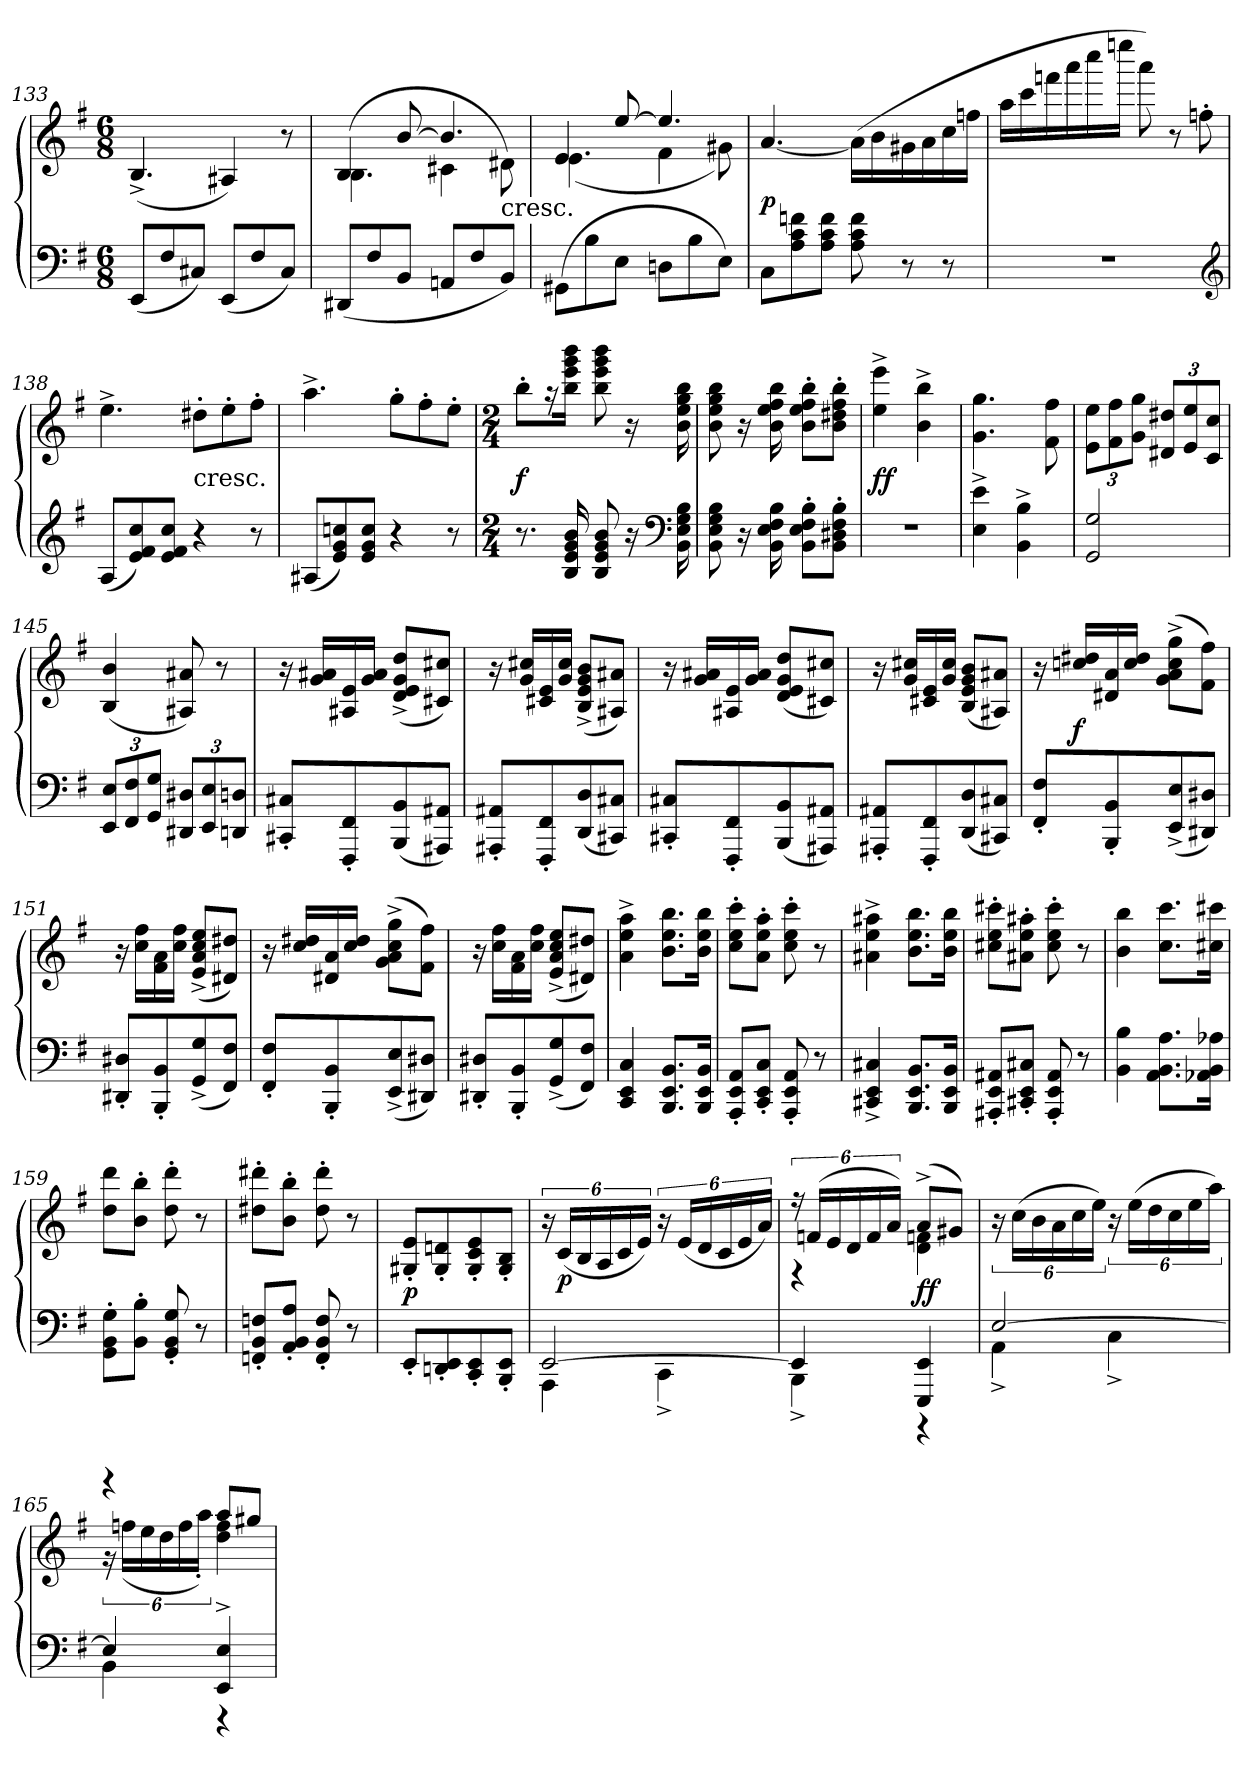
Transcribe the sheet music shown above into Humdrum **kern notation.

**kern	**kern	**dynam
*part1	*part1	*part1
*staff2	*staff1	*staff1/2
*clefF4	*clefG2	*
*k[f#]	*k[f#]	*
*M6/8	*M6/8	*
=133	=133	=133
(8EE/L	(4.B^/	.
8F#/	.	.
8C#X/J)	.	.
(8EE/L	4A#X/)	.
8F#/	.	.
8C#/J)	8r	.
=134	=134	=134
*	*^	*
(8DD#X/L	(4B/	4.B\	.
8F#/	.	.	.
8BB/J	[8b/	.	.
8AAn/L	4.b/]	4c#X\	.
8F#/	.	.	.
!	!	!LO:TX:c:t=cresc.	!
8BB/J)	.	8d#X\)	.
=135	=135	=135	=135
(8GG#X\L	4e/	(4.e\	.
8B\	.	.	.
8E\J	[8ee/	.	.
8Dn\L	4.ee/]	4f#\	.
8B\	.	.	.
8E\J)	.	8g#X\)	.
*	*v	*v	*
=136	=136	=136
8C\L	[4.a/	p
8A\ 8c\ 8fn\	.	.
8A\ 8c\ 8f\J	.	.
8A\ 8c\ 8f\	(16a\LL]	.
.	16b\	.
8r	16g#X\	.
.	16a\	.
8r	16cc\	.
.	16ffn\JJ	.
=137	=137	=137
2.r	16aa\LL	.
.	16ccc\	.
.	16fffn\	.
.	16aaa\	.
.	16cccc\	.
.	16eeeen\JJ	.
.	8aaa\)	.
.	8r	.
.	8ffn'\	.
*clefG2	*	*
=138	=138	=138
(8A/L	4.ee^\	.
8e/ 8f#/ 8cc/)	.	.
8e/ 8f#/ 8cc/J	.	.
!	!LO:TX:c:t=cresc.	!
4r	8dd#X'\L	.
.	8ee'\	.
8r	8ff#'\J	.
=139	=139	=139
(8A#X/L	4.aa^\	.
8e/ 8g/ 8ccn/)	.	.
8e/ 8g/ 8cc/J	.	.
4r	8gg'\L	.
.	8ff#'\	.
8r	8ee'\J	.
=140	=140	=140
*M2/4	*M2/4	*
8.r	8bb'\L	f
.	16r	.
16B/ 16e/ 16g/ 16b/	16bb\ 16eee\ 16ggg\ 16bbb\Jk	.
8B/ 8e/ 8g/ 8b/	8bb\ 8eee\ 8ggg\ 8bbb\	.
16r	16r	.
*clefF4	*	*
16BB\ 16E\ 16G\ 16B\	16b\ 16ee\ 16gg\ 16bb\	.
=141	=141	=141
8BB\ 8E\ 8G\ 8B\	8b\ 8ee\ 8gg\ 8bb\	.
16r	16r	.
16BB\ 16E\ 16F#\ 16B\	16b\ 16ee\ 16ff#\ 16bb\	.
8BB'\ 8E'\ 8F#'\ 8B'\L	8b'\ 8ee'\ 8ff#'\ 8bb'\L	.
8BB'\ 8D#X'\ 8F#'\ 8B'\J	8b'\ 8dd#X'\ 8ff#'\ 8bb'\J	.
=142	=142	=142
2r	4ee^\ 4eee^\	ff
.	4b^\ 4bb^\	.
=143	=143	=143
4E^\ 4e^\	4.g\ 4.gg\	.
4BB^\ 4B^\	.	.
.	8f#\ 8ff#\	.
=144	=144	=144
2GG/ 2G/	12e\ 12ee\L	.
.	12f#\ 12ff#\	.
.	12g\ 12gg\J	.
.	12d#X/ 12dd#X/L	.
.	12e/ 12ee/	.
.	12c/ 12cc/J	.
=145	=145	=145
12EE/ 12E/L	(4B/ 4b/	.
12FF#/ 12F#/	.	.
12GG/ 12G/J	.	.
12DD#X/ 12D#X/L	8A#X/ 8a#X/)	.
12EE/ 12E/	.	.
.	8r	.
12DDn/ 12Dn/J	.	.
=146	=146	=146
8CC#X'/ 8C#X'/L	16r	.
.	16g/ 16a#X/LL	.
8FFF#'/ 8FF#'/	16A#X/ 16e/	.
.	16g/ 16a#/JJ	.
(8BBB/ 8BB/	(8d^/ 8e^/ 8g^/ 8dd^/L	.
8AAA#X/ 8AA#X/J)	8c#X/ 8cc#X/J)	.
=147	=147	=147
8AAA#X'/ 8AA#X'/L	16r	.
.	16g/ 16cc#X/LL	.
8FFF#'/ 8FF#'/	16c#X/ 16e/	.
.	16g/ 16cc#/JJ	.
(8DD/ 8D/	(8B^/ 8e^/ 8g^/ 8b^/L	.
8CC#X/ 8C#X/J)	8A#X/ 8a#X/J)	.
=148	=148	=148
8CC#X'/ 8C#X'/L	16r	.
.	16g/ 16a#X/LL	.
8FFF#'/ 8FF#'/	16A#X/ 16e/	.
.	16g/ 16a#/JJ	.
(8BBB/ 8BB/	(8d/ 8e/ 8g/ 8dd/L	.
8AAA#X/ 8AA#X/J)	8c#X/ 8cc#X/J)	.
=149	=149	=149
8AAA#X'/ 8AA#X'/L	16r	.
.	16g/ 16cc#X/LL	.
8FFF#'/ 8FF#'/	16c#X/ 16e/	.
.	16g/ 16cc#/JJ	.
(8DD/ 8D/	(8B/ 8e/ 8g/ 8b/L	.
8CC#X/ 8C#X/J)	8A#X/ 8a#X/J)	.
=150	=150	=150
8FF#'/ 8F#'/L	16r	.
.	16ccn/ 16dd#X/LL	f
8BBB'/ 8BB'/	16d#X/ 16a/	.
.	16cc/ 16dd#/JJ	.
(8EE^/ 8E^/	(8g^\ 8a^\ 8cc^\ 8gg^\L	.
8DD#X/ 8D#X/J)	8f#\ 8ff#\J)	.
=151	=151	=151
8DD#X'/ 8D#X'/L	16r	.
.	16cc\ 16ff#\LL	.
8BBB'/ 8BB'/	16f#\ 16a\	.
.	16cc\ 16ff#\JJ	.
(8GG^/ 8G^/	(8e^/ 8a^/ 8cc^/ 8ee^/L	.
8FF#/ 8F#/J)	8d#X/ 8dd#X/J)	.
=152	=152	=152
8FF#'/ 8F#'/L	16r	.
.	16cc/ 16dd#X/LL	.
8BBB'/ 8BB'/	16d#X/ 16a/	.
.	16cc/ 16dd#/JJ	.
(8EE^/ 8E^/	(8g^\ 8a^\ 8cc^\ 8gg^\L	.
8DD#X/ 8D#X/J)	8f#\ 8ff#\J)	.
=153	=153	=153
8DD#X'/ 8D#X'/L	16r	.
.	16cc\ 16ff#\LL	.
8BBB'/ 8BB'/	16f#\ 16a\	.
.	16cc\ 16ff#\JJ	.
(8GG^/ 8G^/	(8e^/ 8a^/ 8cc^/ 8ee^/L	.
8FF#/ 8F#/J)	8d#X/ 8dd#X/J)	.
=154	=154	=154
4CC/ 4EE/ 4C/	4a^\ 4ee^\ 4aa^\	.
8.BBB/ 8.EE/ 8.BB/L	8.b\ 8.ee\ 8.bb\L	.
16BBB/ 16EE/ 16BB/Jk	16b\ 16ee\ 16bb\Jk	.
=155	=155	=155
8AAA'/ 8EE'/ 8AA'/L	8cc'\ 8ee'\ 8ccc'\L	.
8CC'/ 8EE'/ 8C'/J	8a'\ 8ee'\ 8aa'\J	.
8AAA'/ 8EE'/ 8AA'/	8cc'\ 8ee'\ 8ccc'\	.
8r	8r	.
=156	=156	=156
4CC#X^/ 4EE^/ 4C#X^/	4a#X^\ 4ee^\ 4aa#X^\	.
8.BBB/ 8.EE/ 8.BB/L	8.b\ 8.ee\ 8.bb\L	.
16BBB/ 16EE/ 16BB/Jk	16b\ 16ee\ 16bb\Jk	.
=157	=157	=157
8AAA#X'/ 8EE'/ 8AA#X'/L	8cc#X'\ 8ee'\ 8ccc#X'\L	.
8CC#X'/ 8EE'/ 8C#X'/J	8a#X'\ 8ee'\ 8aa#X'\J	.
8AAA#'/ 8EE'/ 8AA#'/	8cc#'\ 8ee'\ 8ccc#'\	.
8r	8r	.
=158	=158	=158
4BB\ 4B\	4b\ 4bb\	.
8.AA\ 8.BB\ 8.A\L	8.cc\ 8.ccc\L	.
16AA-X\ 16BB\ 16A-X\Jk	16cc#X\ 16ccc#X\Jk	.
=159	=159	=159
8GG'\ 8BB'\ 8G'\L	8dd\ 8ddd\L	.
8BB'\ 8B'\J	8b'\ 8bb'\J	.
8GG'/ 8BB'/ 8G'/	8dd'\ 8ddd'\	.
8r	8r	.
=160	=160	=160
8FFn'/ 8BB'/ 8Fn'/L	8dd#X'\ 8ddd#X'\L	.
8AA'/ 8BB'/ 8A'/J	8b'\ 8bb'\J	.
8FF'/ 8BB'/ 8F'/	8dd#'\ 8ddd#'\	.
8r	8r	.
=161	=161	=161
8EE'/L	8G#X'/ 8e'/L	p
8DDn'/ 8EE'/	8G#'/ 8dn'/	.
8CC'/ 8EE'/	8G#'/ 8c'/ 8e'/	.
8BBB'/ 8EE'/J	8G#'/ 8B'/J	.
=162	=162	=162
*^	*	*
[2EE/	4AAA\	24r	.
.	.	(24c/LL	p
.	.	24B/	.
.	.	24A/	.
.	.	24c/	.
.	.	24e/JJ)	.
.	4CC^\	24r	.
.	.	(24e/LL	.
.	.	24d/	.
.	.	24c/	.
.	.	24e/	.
.	.	24a/JJ)	.
=163	=163	=163	=163
*	*	*^	*
4EE/]	4BBB^\	24r	4r	.
.	.	(24fn/LL	.	.
.	.	24e/	.	.
.	.	24d/	.	.
.	.	24f/	.	.
.	.	24a/JJ)	.	.
4EEE/ 4EE/	4r	(8a^/L	4d\ 4fn\	ff
.	.	8g#X/J)	.	.
*	*	*v	*v	*
=164	=164	=164	=164
[2E/	4AA^\	24r	.
.	.	(24cc\LL	.
.	.	24b\	.
.	.	24a\	.
.	.	24cc\	.
.	.	24ee\JJ)	.
.	4C^\	24r	.
.	.	(24ee\LL	.
.	.	24dd\	.
.	.	24cc\	.
.	.	24ee\	.
.	.	24aa\JJ)	.
=165	=165	=165	=165
*	*	*^	*
4E/]	4BB\	4r	24r	.
.	.	.	(24ffn\LL	.
.	.	.	24ee\	.
.	.	.	24dd\	.
.	.	.	24ff\	.
.	.	.	24aa'\JJ)	.
4EE^/ 4E^/	4r	8aa/L	4dd\ 4ff\	.
.	.	8gg#X/J	.	.
*v	*v	*	*	*
*	*v	*v	*
=	=	=
*-	*-	*-
